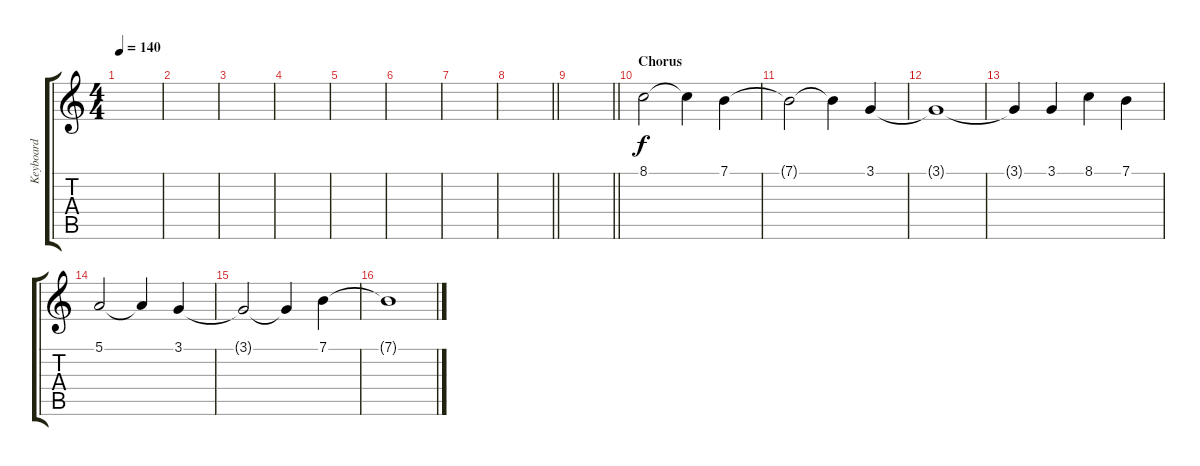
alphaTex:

\track ("Keyboard" "Keyboard") {instrument electricpiano1}
\staff {score tabs}
\tuning (E4 B3 G3 D3 A2 E2) {hide}
\ts (4 4)
\tempo 140
\clef g2
\ks c
|
|
|
|
|
|
|
\barLineRight lightlight
|
\barLineRight lightlight
|
\section ("" "Chorus")
8.1.2 8.1{t}.4 7.1.4 |
7.1{t}.2 7.1{t}.4 3.1.4 |
3.1{t}.1 |
3.1{t}.4 3.1.4 8.1.4 7.1.4 |
5.1.2 5.1{t}.4 3.1.4 |
3.1{t}.2 3.1{t}.4 7.1.4 |
7.1{t}.1
